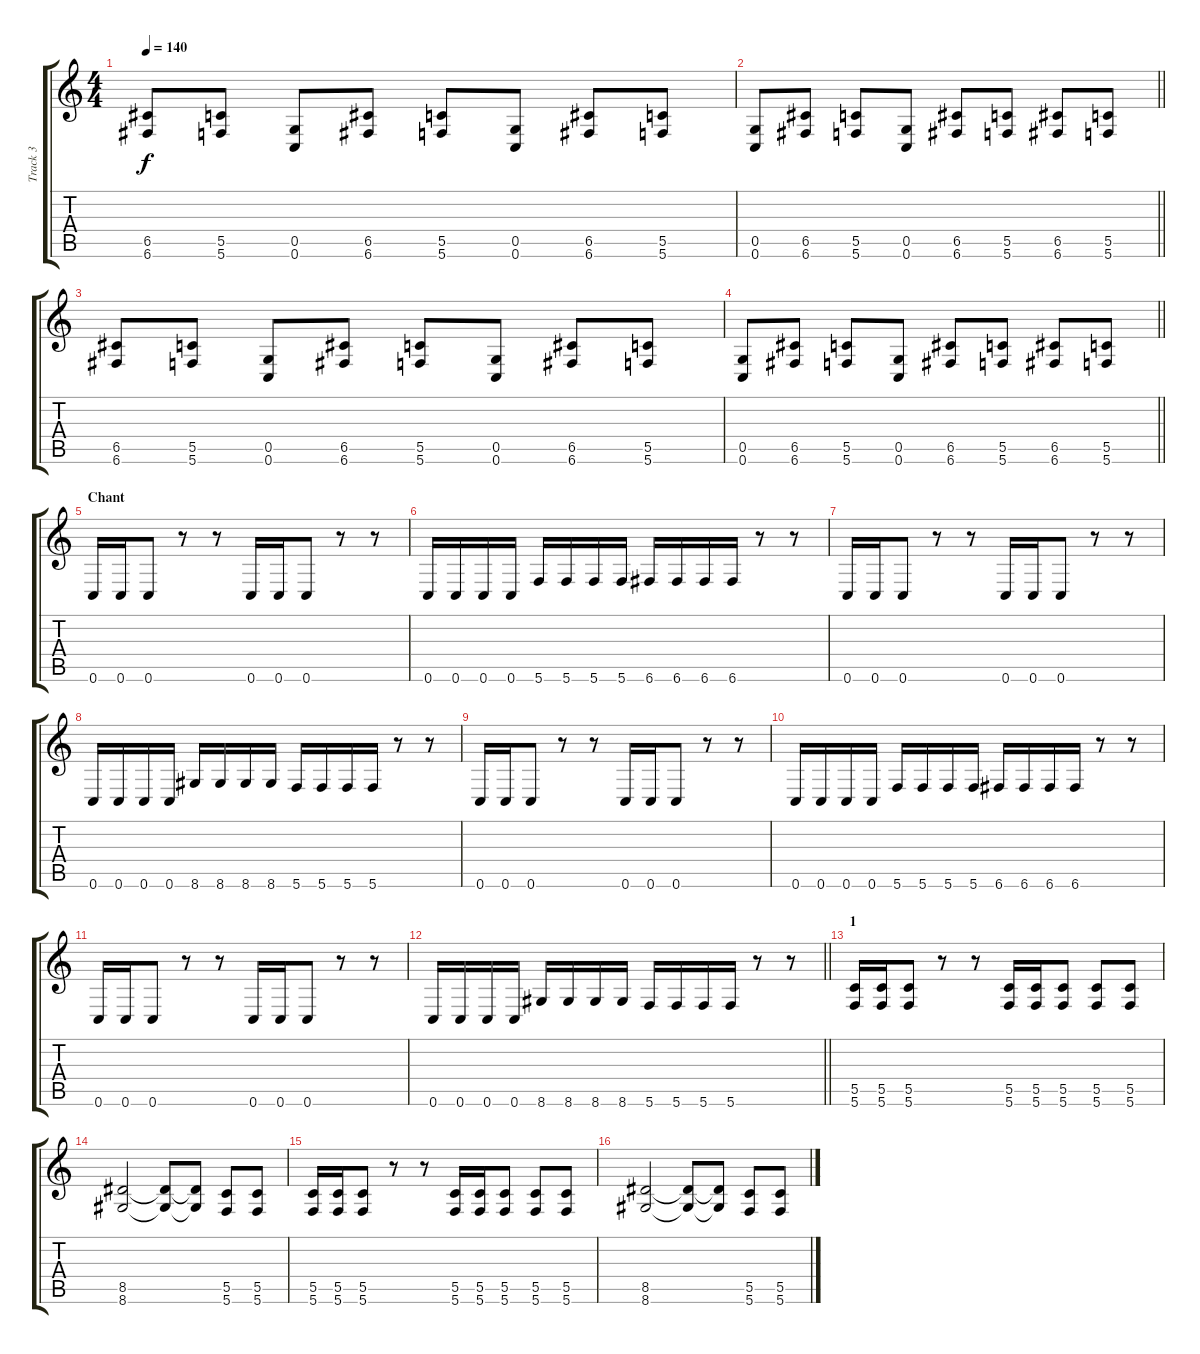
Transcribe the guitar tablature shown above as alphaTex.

\track ("Track 3" "Track 3") {instrument distortionguitar}
\staff {score tabs}
\tuning (D4 A3 F3 C3 G2 C2) {hide}
\ts (4 4)
\tempo 140
\clef g2
\ks c
(6.5 6.6).8{dy f} (5.5 5.6).8 (0.5 0.6).8 (6.5 6.6).8 (5.5 5.6).8 (0.5 0.6).8 (6.5 6.6).8 (5.5 5.6).8 |
\barLineRight lightlight
(0.5 0.6).8 (6.5 6.6).8 (5.5 5.6).8 (0.5 0.6).8 (6.5 6.6).8 (5.5 5.6).8 (6.5 6.6).8 (5.5 5.6).8 |
(6.5 6.6).8 (5.5 5.6).8 (0.5 0.6).8 (6.5 6.6).8 (5.5 5.6).8 (0.5 0.6).8 (6.5 6.6).8 (5.5 5.6).8 |
\barLineRight lightlight
(0.5 0.6).8 (6.5 6.6).8 (5.5 5.6).8 (0.5 0.6).8 (6.5 6.6).8 (5.5 5.6).8 (6.5 6.6).8 (5.5 5.6).8 |
\section ("" "Chant")
0.6.16 0.6.16 0.6.8 r.8 r.8 0.6.16 0.6.16 0.6.8 r.8 r.8 |
0.6.16 0.6.16 0.6.16 0.6.16 5.6.16 5.6.16 5.6.16 5.6.16 6.6.16 6.6.16 6.6.16 6.6.16 r.8 r.8 |
0.6.16 0.6.16 0.6.8 r.8 r.8 0.6.16 0.6.16 0.6.8 r.8 r.8 |
0.6.16 0.6.16 0.6.16 0.6.16 8.6.16 8.6.16 8.6.16 8.6.16 5.6.16 5.6.16 5.6.16 5.6.16 r.8 r.8 |
0.6.16 0.6.16 0.6.8 r.8 r.8 0.6.16 0.6.16 0.6.8 r.8 r.8 |
0.6.16 0.6.16 0.6.16 0.6.16 5.6.16 5.6.16 5.6.16 5.6.16 6.6.16 6.6.16 6.6.16 6.6.16 r.8 r.8 |
0.6.16 0.6.16 0.6.8 r.8 r.8 0.6.16 0.6.16 0.6.8 r.8 r.8 |
\barLineRight lightlight
0.6.16 0.6.16 0.6.16 0.6.16 8.6.16 8.6.16 8.6.16 8.6.16 5.6.16 5.6.16 5.6.16 5.6.16 r.8 r.8 |
\section ("" "1")
(5.5 5.6).16 (5.5 5.6).16 (5.5 5.6).8 r.8 r.8 (5.5 5.6).16 (5.5 5.6).16 (5.5 5.6).8 (5.5 5.6).8 (5.5 5.6).8 |
(8.5 8.6).2 (8.5{t} 8.6{t}).8 (8.5{t} 8.6{t}).8 (5.5 5.6).8 (5.5 5.6).8 |
(5.5 5.6).16 (5.5 5.6).16 (5.5 5.6).8 r.8 r.8 (5.5 5.6).16 (5.5 5.6).16 (5.5 5.6).8 (5.5 5.6).8 (5.5 5.6).8 |
(8.5 8.6).2 (8.5{t} 8.6{t}).8 (8.5{t} 8.6{t}).8 (5.5 5.6).8 (5.5 5.6).8
